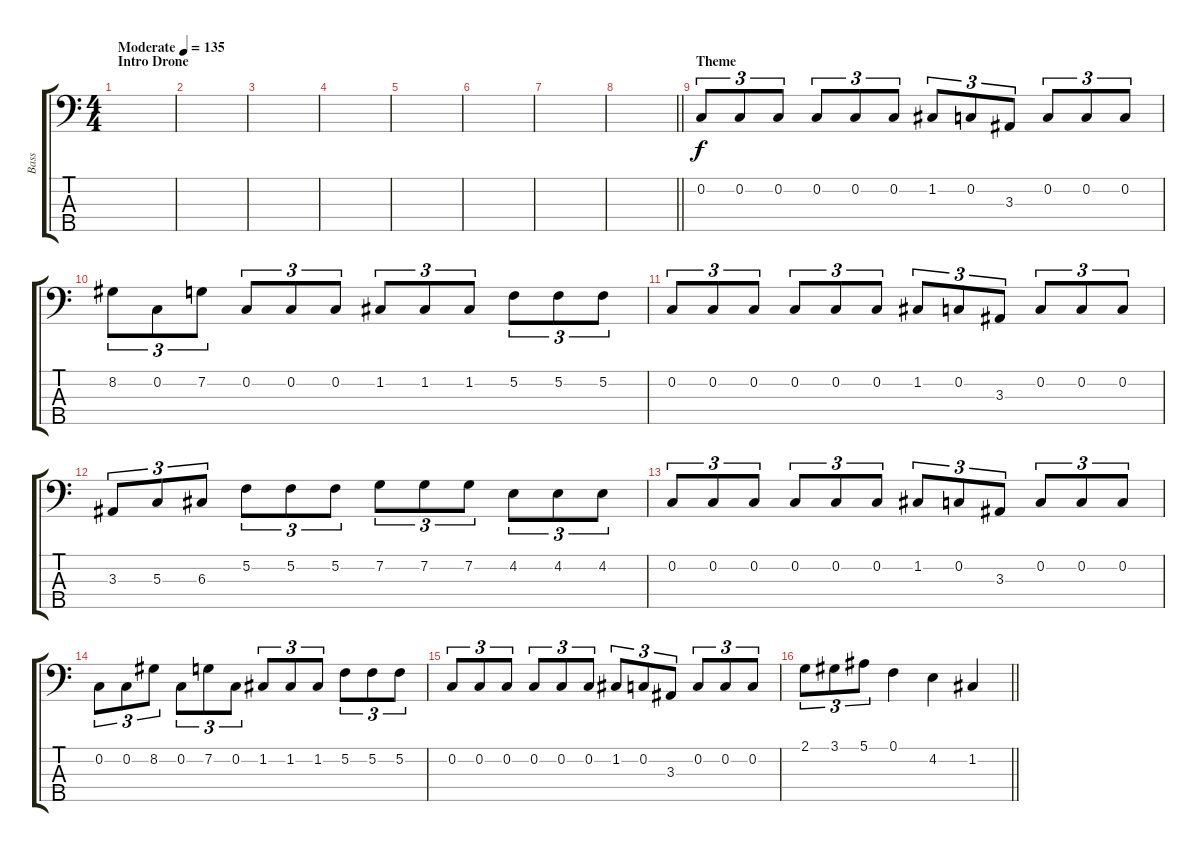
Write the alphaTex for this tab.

\track ("Bass" "Bass") {instrument electricbasspick}
\staff {score tabs}
\tuning (F2 C2 G1 D1 A0) {hide}
\ts (4 4)
\section ("" "Intro Drone")
\tempo (135 "Moderate")
\clef f4
\ks c
|
|
|
|
|
|
|
\barLineRight lightlight
|
\section ("" "Theme")
0.2.8{tu (3 2)} 0.2.8{tu (3 2)} 0.2.8{tu (3 2)} 0.2.8{tu (3 2)} 0.2.8{tu (3 2)} 0.2.8{tu (3 2)} 1.2.8{tu (3 2)} 0.2.8{tu (3 2)} 3.3.8{tu (3 2)} 0.2.8{tu (3 2)} 0.2.8{tu (3 2)} 0.2.8{tu (3 2)} |
8.2.8{tu (3 2)} 0.2.8{tu (3 2)} 7.2.8{tu (3 2)} 0.2.8{tu (3 2)} 0.2.8{tu (3 2)} 0.2.8{tu (3 2)} 1.2.8{tu (3 2)} 1.2.8{tu (3 2)} 1.2.8{tu (3 2)} 5.2.8{tu (3 2)} 5.2.8{tu (3 2)} 5.2.8{tu (3 2)} |
0.2.8{tu (3 2)} 0.2.8{tu (3 2)} 0.2.8{tu (3 2)} 0.2.8{tu (3 2)} 0.2.8{tu (3 2)} 0.2.8{tu (3 2)} 1.2.8{tu (3 2)} 0.2.8{tu (3 2)} 3.3.8{tu (3 2)} 0.2.8{tu (3 2)} 0.2.8{tu (3 2)} 0.2.8{tu (3 2)} |
3.3.8{tu (3 2)} 5.3.8{tu (3 2)} 6.3.8{tu (3 2)} 5.2.8{tu (3 2)} 5.2.8{tu (3 2)} 5.2.8{tu (3 2)} 7.2.8{tu (3 2)} 7.2.8{tu (3 2)} 7.2.8{tu (3 2)} 4.2.8{tu (3 2)} 4.2.8{tu (3 2)} 4.2.8{tu (3 2)} |
0.2.8{tu (3 2)} 0.2.8{tu (3 2)} 0.2.8{tu (3 2)} 0.2.8{tu (3 2)} 0.2.8{tu (3 2)} 0.2.8{tu (3 2)} 1.2.8{tu (3 2)} 0.2.8{tu (3 2)} 3.3.8{tu (3 2)} 0.2.8{tu (3 2)} 0.2.8{tu (3 2)} 0.2.8{tu (3 2)} |
0.2.8{tu (3 2)} 0.2.8{tu (3 2)} 8.2.8{tu (3 2)} 0.2.8{tu (3 2)} 7.2.8{tu (3 2)} 0.2.8{tu (3 2)} 1.2.8{tu (3 2)} 1.2.8{tu (3 2)} 1.2.8{tu (3 2)} 5.2.8{tu (3 2)} 5.2.8{tu (3 2)} 5.2.8{tu (3 2)} |
0.2.8{tu (3 2)} 0.2.8{tu (3 2)} 0.2.8{tu (3 2)} 0.2.8{tu (3 2)} 0.2.8{tu (3 2)} 0.2.8{tu (3 2)} 1.2.8{tu (3 2)} 0.2.8{tu (3 2)} 3.3.8{tu (3 2)} 0.2.8{tu (3 2)} 0.2.8{tu (3 2)} 0.2.8{tu (3 2)} |
\barLineRight lightlight
2.1.8{tu (3 2)} 3.1.8{tu (3 2)} 5.1.8{tu (3 2)} 0.1.4 4.2.4 1.2.4
